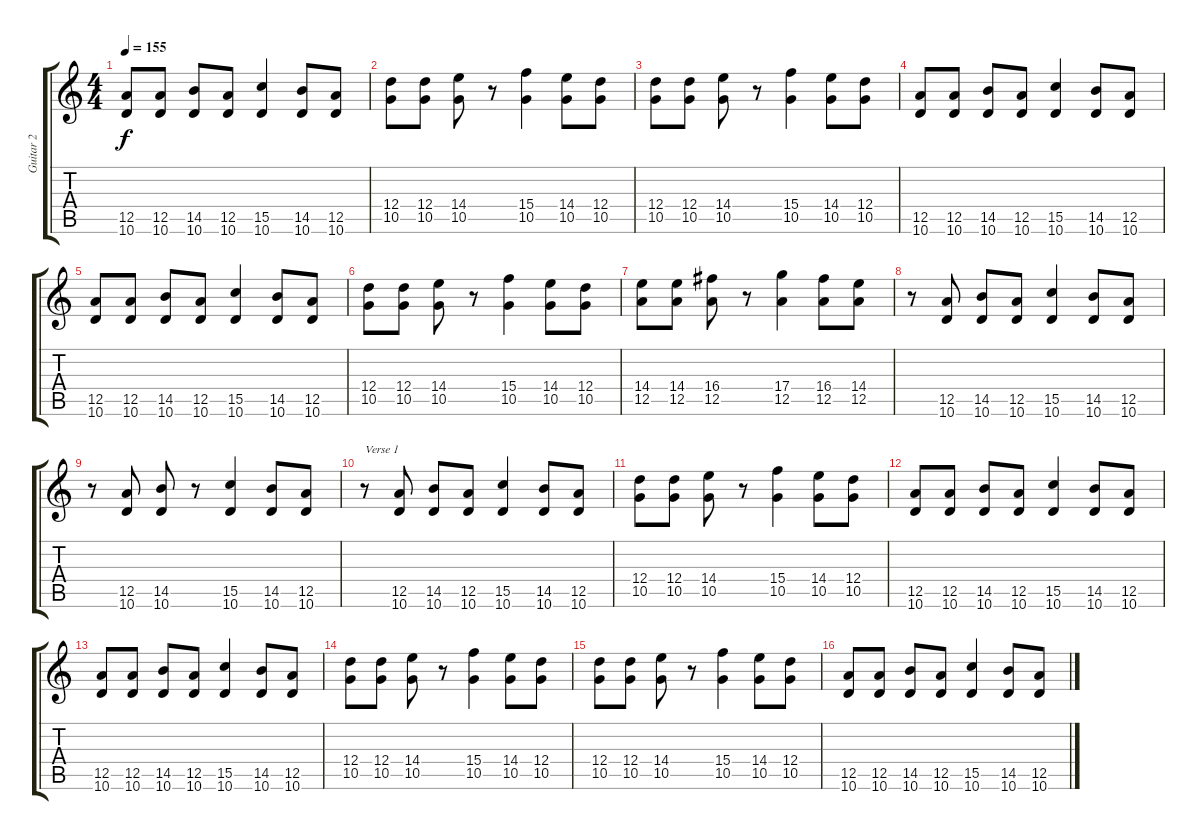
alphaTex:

\track ("Guitar 2" "Guitar 2") {instrument electricguitarmuted}
\staff {score tabs}
\tuning (E4 B3 G3 D3 A2 E2) {hide}
\ts (4 4)
\tempo 155
\clef g2
\ks c
(12.5 10.6).8{dy f} (12.5 10.6).8 (14.5 10.6).8 (12.5 10.6).8 (15.5 10.6).4 (14.5 10.6).8 (12.5 10.6).8 |
(12.4 10.5).8 (12.4 10.5).8 (14.4 10.5).8 r.8 (15.4 10.5).4 (14.4 10.5).8 (12.4 10.5).8 |
(12.4 10.5).8 (12.4 10.5).8 (14.4 10.5).8 r.8 (15.4 10.5).4 (14.4 10.5).8 (12.4 10.5).8 |
(12.5 10.6).8 (12.5 10.6).8 (14.5 10.6).8 (12.5 10.6).8 (15.5 10.6).4 (14.5 10.6).8 (12.5 10.6).8 |
(12.5 10.6).8 (12.5 10.6).8 (14.5 10.6).8 (12.5 10.6).8 (15.5 10.6).4 (14.5 10.6).8 (12.5 10.6).8 |
(12.4 10.5).8 (12.4 10.5).8 (14.4 10.5).8 r.8 (15.4 10.5).4 (14.4 10.5).8 (12.4 10.5).8 |
(14.4 12.5).8 (14.4 12.5).8 (16.4 12.5).8 r.8 (17.4 12.5).4 (16.4 12.5).8 (14.4 12.5).8 |
r.8 (12.5 10.6).8 (14.5 10.6).8 (12.5 10.6).8 (15.5 10.6).4 (14.5 10.6).8 (12.5 10.6).8 |
r.8 (12.5 10.6).8 (14.5 10.6).8 r.8 (15.5 10.6).4 (14.5 10.6).8 (12.5 10.6).8 |
r.8{txt "Verse 1"} (12.5 10.6).8 (14.5 10.6).8 (12.5 10.6).8 (15.5 10.6).4 (14.5 10.6).8 (12.5 10.6).8 |
(12.4 10.5).8 (12.4 10.5).8 (14.4 10.5).8 r.8 (15.4 10.5).4 (14.4 10.5).8 (12.4 10.5).8 |
(12.5 10.6).8 (12.5 10.6).8 (14.5 10.6).8 (12.5 10.6).8 (15.5 10.6).4 (14.5 10.6).8 (12.5 10.6).8 |
(12.5 10.6).8 (12.5 10.6).8 (14.5 10.6).8 (12.5 10.6).8 (15.5 10.6).4 (14.5 10.6).8 (12.5 10.6).8 |
(12.4 10.5).8 (12.4 10.5).8 (14.4 10.5).8 r.8 (15.4 10.5).4 (14.4 10.5).8 (12.4 10.5).8 |
(12.4 10.5).8 (12.4 10.5).8 (14.4 10.5).8 r.8 (15.4 10.5).4 (14.4 10.5).8 (12.4 10.5).8 |
(12.5 10.6).8 (12.5 10.6).8 (14.5 10.6).8 (12.5 10.6).8 (15.5 10.6).4 (14.5 10.6).8 (12.5 10.6).8
